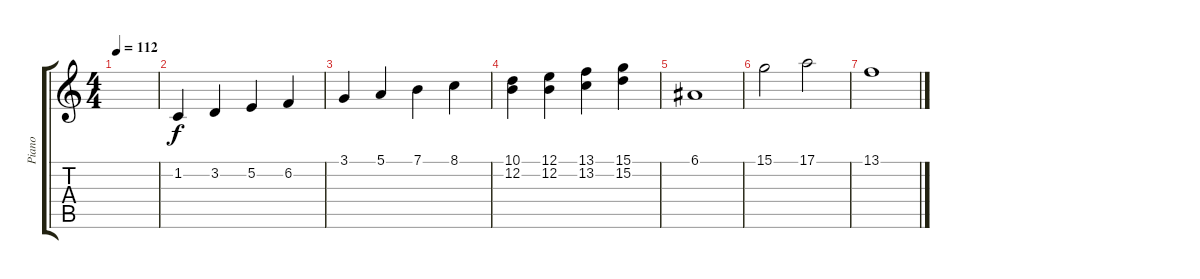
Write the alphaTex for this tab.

\track ("Piano" "Piano") {instrument electricpiano1}
\staff {score tabs}
\tuning (E4 B3 G3 D3 A2 E2) {hide}
\ts (4 4)
\tempo 112
\clef g2
\ks c
|
1.2.4 3.2.4 5.2.4 6.2.4 |
3.1.4 5.1.4 7.1.4 8.1.4 |
(10.1 12.2).4 (12.1 12.2).4 (13.1 13.2).4 (15.1 15.2).4 |
6.1.1 |
15.1.2 17.1.2 |
13.1.1
